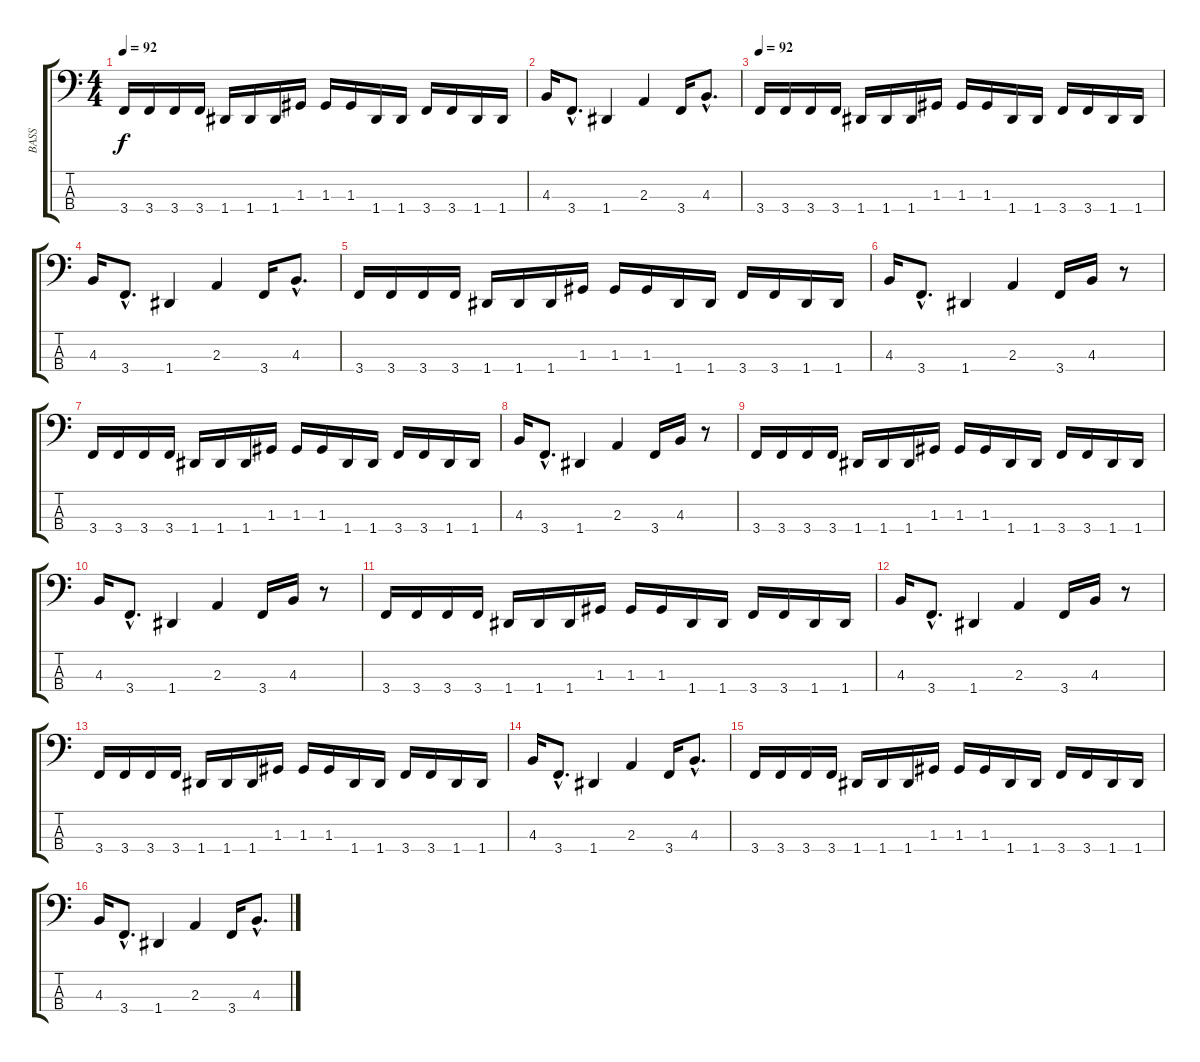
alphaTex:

\track ("BASS" "BASS") {instrument electricbassfinger}
\staff {score tabs}
\tuning (F2 C2 G1 D1) {hide}
\ts (4 4)
\tempo 92
\clef f4
\ks c
3.4.16{dy f} 3.4.16 3.4.16 3.4.16 1.4.16 1.4.16 1.4.16 1.3.16 1.3.16 1.3.16 1.4.16 1.4.16 3.4.16 3.4.16 1.4.16 1.4.16 |
4.3.16 3.4{hac}.8{d} 1.4.4 2.3.4 3.4.16 4.3{hac}.8{d} |
\tempo 92
3.4.16 3.4.16 3.4.16 3.4.16 1.4.16 1.4.16 1.4.16 1.3.16 1.3.16 1.3.16 1.4.16 1.4.16 3.4.16 3.4.16 1.4.16 1.4.16 |
4.3.16 3.4{hac}.8{d} 1.4.4 2.3.4 3.4.16 4.3{hac}.8{d} |
3.4.16 3.4.16 3.4.16 3.4.16 1.4.16 1.4.16 1.4.16 1.3.16 1.3.16 1.3.16 1.4.16 1.4.16 3.4.16 3.4.16 1.4.16 1.4.16 |
4.3.16 3.4{hac}.8{d} 1.4.4 2.3.4 3.4.16 4.3.16 r.8 |
3.4.16 3.4.16 3.4.16 3.4.16 1.4.16 1.4.16 1.4.16 1.3.16 1.3.16 1.3.16 1.4.16 1.4.16 3.4.16 3.4.16 1.4.16 1.4.16 |
4.3.16 3.4{hac}.8{d} 1.4.4 2.3.4 3.4.16 4.3.16 r.8 |
3.4.16 3.4.16 3.4.16 3.4.16 1.4.16 1.4.16 1.4.16 1.3.16 1.3.16 1.3.16 1.4.16 1.4.16 3.4.16 3.4.16 1.4.16 1.4.16 |
4.3.16 3.4{hac}.8{d} 1.4.4 2.3.4 3.4.16 4.3.16 r.8 |
3.4.16 3.4.16 3.4.16 3.4.16 1.4.16 1.4.16 1.4.16 1.3.16 1.3.16 1.3.16 1.4.16 1.4.16 3.4.16 3.4.16 1.4.16 1.4.16 |
4.3.16 3.4{hac}.8{d} 1.4.4 2.3.4 3.4.16 4.3.16 r.8 |
3.4.16 3.4.16 3.4.16 3.4.16 1.4.16 1.4.16 1.4.16 1.3.16 1.3.16 1.3.16 1.4.16 1.4.16 3.4.16 3.4.16 1.4.16 1.4.16 |
4.3.16 3.4{hac}.8{d} 1.4.4 2.3.4 3.4.16 4.3{hac}.8{d} |
3.4.16 3.4.16 3.4.16 3.4.16 1.4.16 1.4.16 1.4.16 1.3.16 1.3.16 1.3.16 1.4.16 1.4.16 3.4.16 3.4.16 1.4.16 1.4.16 |
4.3.16 3.4{hac}.8{d} 1.4.4 2.3.4 3.4.16 4.3{hac}.8{d}
